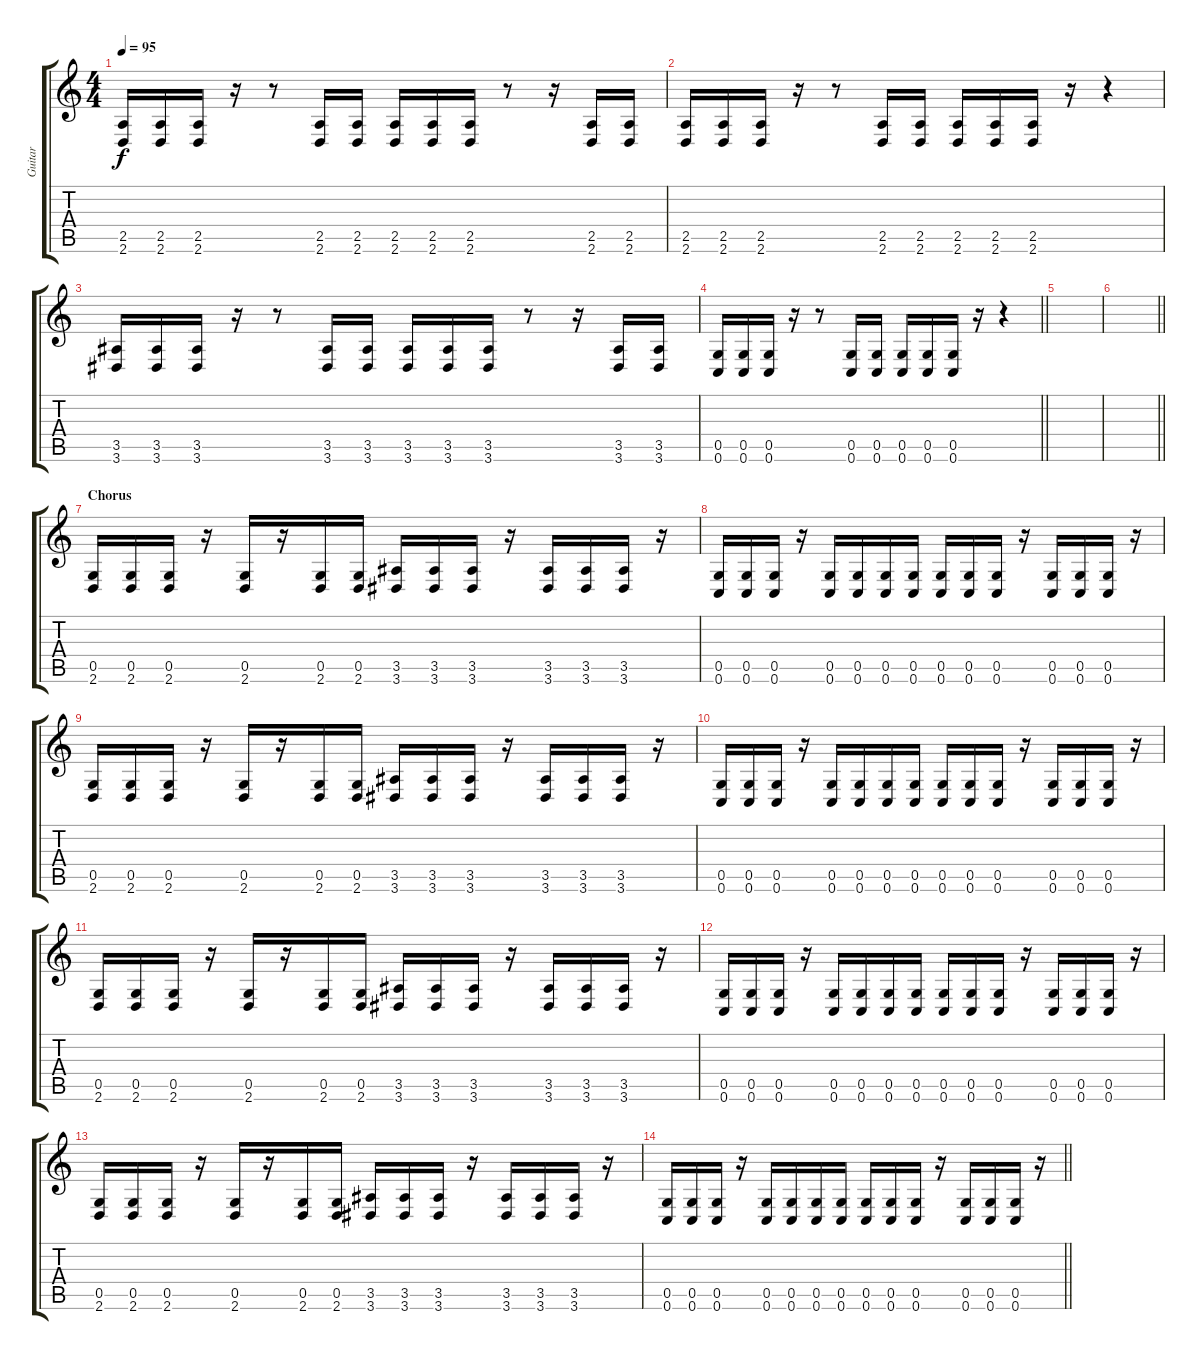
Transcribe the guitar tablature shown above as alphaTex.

\track ("Guitar" "Guitar") {instrument distortionguitar}
\staff {score tabs}
\tuning (D4 A3 F3 C3 G2 C2) {hide}
\ts (4 4)
\tempo 95
\clef g2
\ks c
(2.5 2.6).16{dy f} (2.5 2.6).16 (2.5 2.6).16 r.16 r.8 (2.5 2.6).16 (2.5 2.6).16 (2.5 2.6).16 (2.5 2.6).16 (2.5 2.6).16 r.8 r.16 (2.5 2.6).16 (2.5 2.6).16 |
(2.5 2.6).16 (2.5 2.6).16 (2.5 2.6).16 r.16 r.8 (2.5 2.6).16 (2.5 2.6).16 (2.5 2.6).16 (2.5 2.6).16 (2.5 2.6).16 r.16 r.4 |
(3.5 3.6).16 (3.5 3.6).16 (3.5 3.6).16 r.16 r.8 (3.5 3.6).16 (3.5 3.6).16 (3.5 3.6).16 (3.5 3.6).16 (3.5 3.6).16 r.8 r.16 (3.5 3.6).16 (3.5 3.6).16 |
\barLineRight lightlight
(0.5 0.6).16 (0.5 0.6).16 (0.5 0.6).16 r.16 r.8 (0.5 0.6).16 (0.5 0.6).16 (0.5 0.6).16 (0.5 0.6).16 (0.5 0.6).16 r.16 r.4 |
|
\barLineRight lightlight
|
\section ("" "Chorus")
(0.5 2.6).16 (0.5 2.6).16 (0.5 2.6).16 r.16 (0.5 2.6).16 r.16 (0.5 2.6).16 (0.5 2.6).16 (3.5 3.6).16 (3.5 3.6).16 (3.5 3.6).16 r.16 (3.5 3.6).16 (3.5 3.6).16 (3.5 3.6).16 r.16 |
(0.5 0.6).16 (0.5 0.6).16 (0.5 0.6).16 r.16 (0.5 0.6).16 (0.5 0.6).16 (0.5 0.6).16 (0.5 0.6).16 (0.5 0.6).16 (0.5 0.6).16 (0.5 0.6).16 r.16 (0.5 0.6).16 (0.5 0.6).16 (0.5 0.6).16 r.16 |
(0.5 2.6).16 (0.5 2.6).16 (0.5 2.6).16 r.16 (0.5 2.6).16 r.16 (0.5 2.6).16 (0.5 2.6).16 (3.5 3.6).16 (3.5 3.6).16 (3.5 3.6).16 r.16 (3.5 3.6).16 (3.5 3.6).16 (3.5 3.6).16 r.16 |
(0.5 0.6).16 (0.5 0.6).16 (0.5 0.6).16 r.16 (0.5 0.6).16 (0.5 0.6).16 (0.5 0.6).16 (0.5 0.6).16 (0.5 0.6).16 (0.5 0.6).16 (0.5 0.6).16 r.16 (0.5 0.6).16 (0.5 0.6).16 (0.5 0.6).16 r.16 |
(0.5 2.6).16 (0.5 2.6).16 (0.5 2.6).16 r.16 (0.5 2.6).16 r.16 (0.5 2.6).16 (0.5 2.6).16 (3.5 3.6).16 (3.5 3.6).16 (3.5 3.6).16 r.16 (3.5 3.6).16 (3.5 3.6).16 (3.5 3.6).16 r.16 |
(0.5 0.6).16 (0.5 0.6).16 (0.5 0.6).16 r.16 (0.5 0.6).16 (0.5 0.6).16 (0.5 0.6).16 (0.5 0.6).16 (0.5 0.6).16 (0.5 0.6).16 (0.5 0.6).16 r.16 (0.5 0.6).16 (0.5 0.6).16 (0.5 0.6).16 r.16 |
(0.5 2.6).16 (0.5 2.6).16 (0.5 2.6).16 r.16 (0.5 2.6).16 r.16 (0.5 2.6).16 (0.5 2.6).16 (3.5 3.6).16 (3.5 3.6).16 (3.5 3.6).16 r.16 (3.5 3.6).16 (3.5 3.6).16 (3.5 3.6).16 r.16 |
\barLineRight lightlight
(0.5 0.6).16 (0.5 0.6).16 (0.5 0.6).16 r.16 (0.5 0.6).16 (0.5 0.6).16 (0.5 0.6).16 (0.5 0.6).16 (0.5 0.6).16 (0.5 0.6).16 (0.5 0.6).16 r.16 (0.5 0.6).16 (0.5 0.6).16 (0.5 0.6).16 r.16
